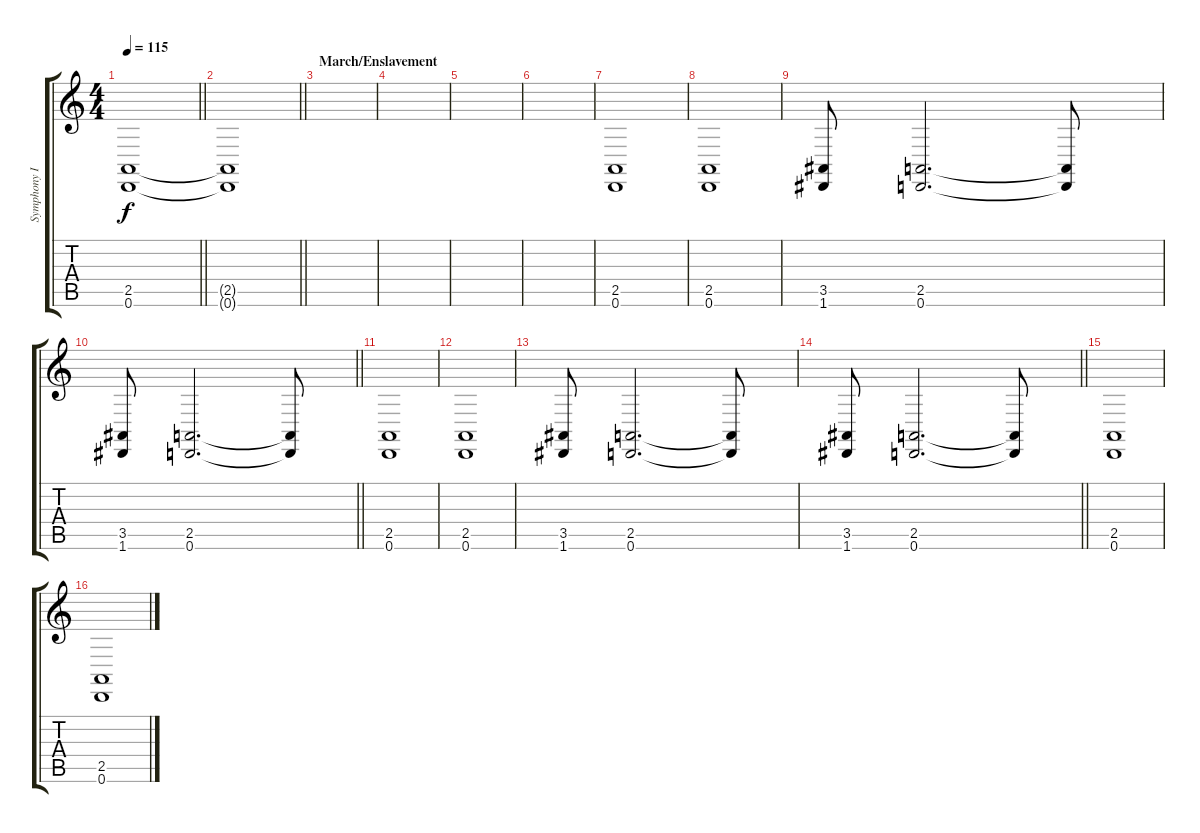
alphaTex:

\track ("Symphony I" "Symphony I") {instrument stringensemble1}
\staff {score tabs}
\tuning (D4 A3 F3 C3 G2 D2) {hide}
\ts (4 4)
\tempo 115
\clef g2
\barLineRight lightlight
\ks c
(2.5 0.6).1{dy f} |
\barLineRight lightlight
(2.5{t} 0.6{t}).1 |
\section ("" "March/Enslavement")
|
|
|
|
(2.5 0.6).1 |
(2.5 0.6).1 |
(3.5 1.6).8 (2.5 0.6).2{d} (2.5{t} 0.6{t}).8 |
\barLineRight lightlight
(3.5 1.6).8 (2.5 0.6).2{d} (2.5{t} 0.6{t}).8 |
(2.5 0.6).1 |
(2.5 0.6).1 |
(3.5 1.6).8 (2.5 0.6).2{d} (2.5{t} 0.6{t}).8 |
\barLineRight lightlight
(3.5 1.6).8 (2.5 0.6).2{d} (2.5{t} 0.6{t}).8 |
(2.5 0.6).1 |
(2.5 0.6).1
